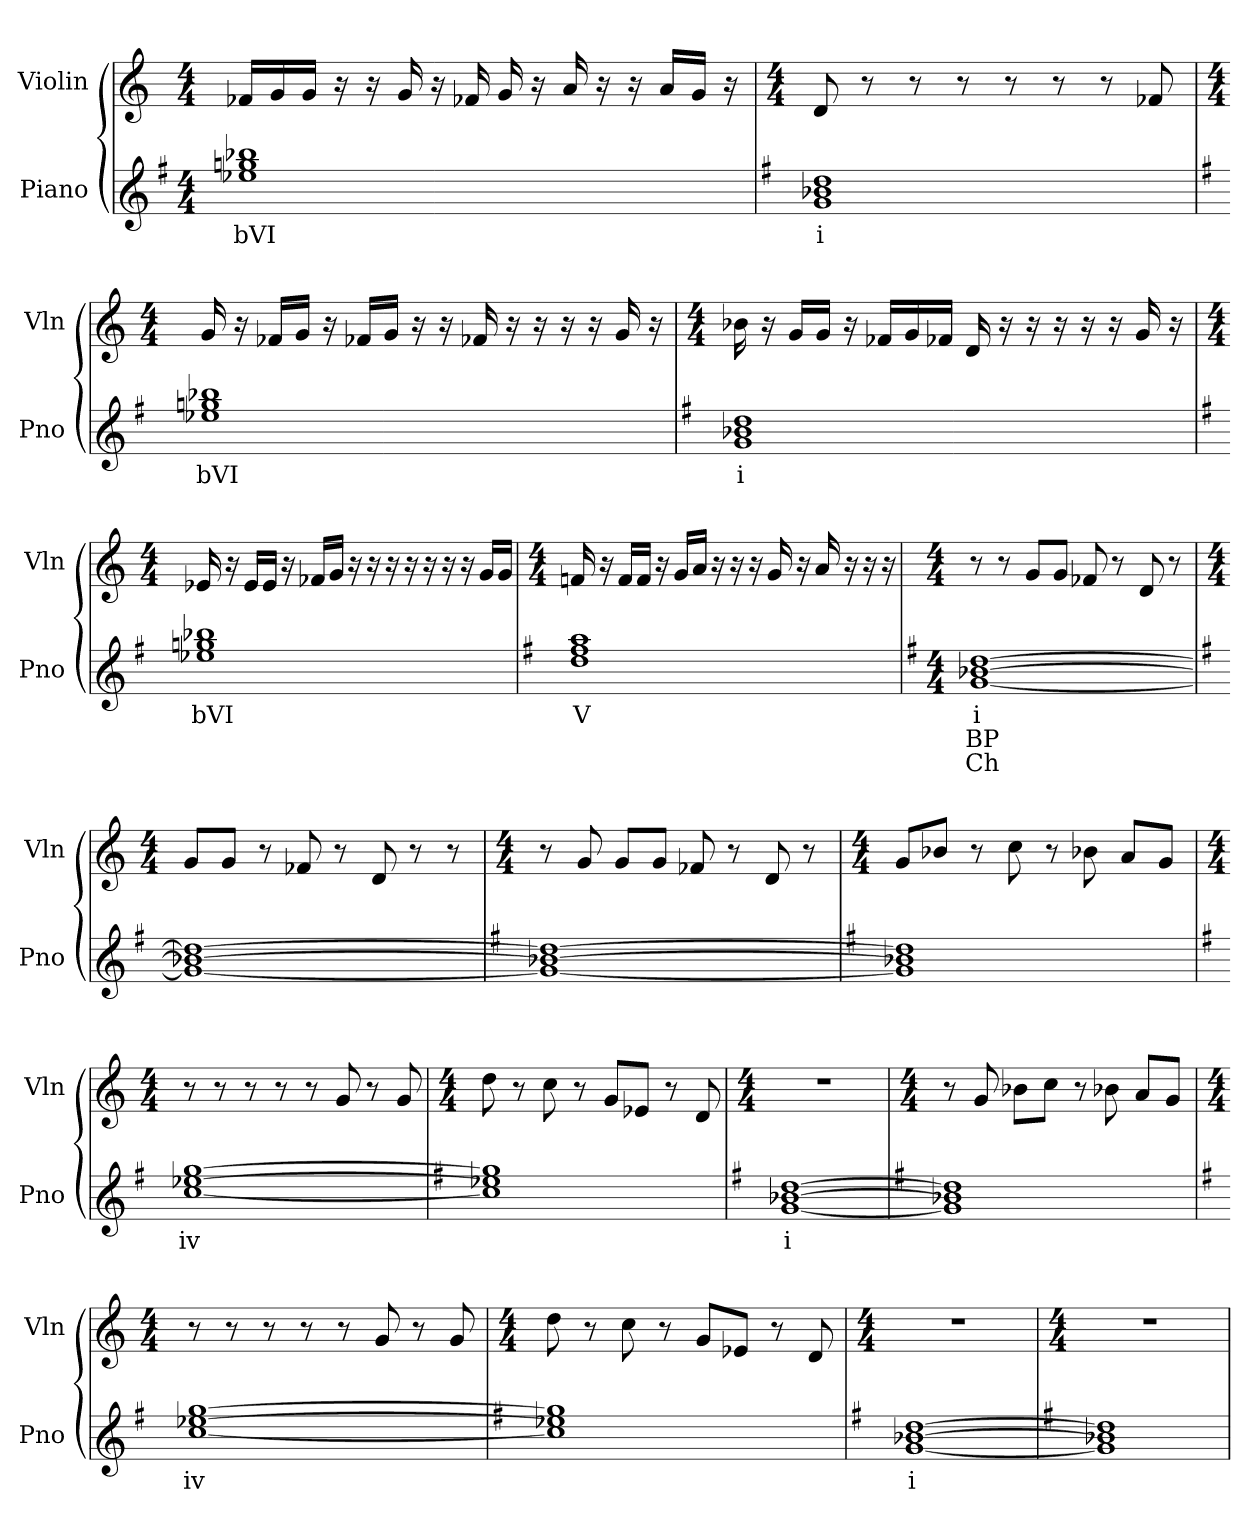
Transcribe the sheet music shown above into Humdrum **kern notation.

**kern	**text	**text	**text	**kern
*part2	*part2	*part2	*part2	*part1
*staff2	*staff2	*staff2	*staff2	*staff1
*I"Piano	*	*	*	*I"Violin
*I'Pno	*	*	*	*I'Vln
*k[f#]	*	*	*	*
*G:	*	*	*	*
*M4/4	*	*	*	*M4/4
=	=	=	=	=
1ee-X 1ggn 1bb-X	bVI	.	.	16f-XLL
.	.	.	.	16g
.	.	.	.	16gJJ
.	.	.	.	16r
.	.	.	.	16r
.	.	.	.	16g
.	.	.	.	16r
.	.	.	.	16f-X
.	.	.	.	16g
.	.	.	.	16r
.	.	.	.	16a
.	.	.	.	16r
.	.	.	.	16r
.	.	.	.	16aLL
.	.	.	.	16gJJ
.	.	.	.	16r
=	=	=	=	=
*k[f#]	*	*	*	*
*G:	*	*	*	*
*	*	*	*	*M4/4
1g 1b-X 1dd	i	.	.	8d
.	.	.	.	8r
.	.	.	.	8r
.	.	.	.	8r
.	.	.	.	8r
.	.	.	.	8r
.	.	.	.	8r
.	.	.	.	8f-X
=	=	=	=	=
*k[f#]	*	*	*	*
*G:	*	*	*	*
*	*	*	*	*M4/4
1ee-X 1ggn 1bb-X	bVI	.	.	16g
.	.	.	.	16r
.	.	.	.	16f-XLL
.	.	.	.	16gJJ
.	.	.	.	16r
.	.	.	.	16f-XLL
.	.	.	.	16gJJ
.	.	.	.	16r
.	.	.	.	16r
.	.	.	.	16f-X
.	.	.	.	16r
.	.	.	.	16r
.	.	.	.	16r
.	.	.	.	16r
.	.	.	.	16g
.	.	.	.	16r
=	=	=	=	=
*k[f#]	*	*	*	*
*G:	*	*	*	*
*	*	*	*	*M4/4
1g 1b-X 1dd	i	.	.	16b-X
.	.	.	.	16r
.	.	.	.	16gLL
.	.	.	.	16gJJ
.	.	.	.	16r
.	.	.	.	16f-XLL
.	.	.	.	16g
.	.	.	.	16f-XJJ
.	.	.	.	16d
.	.	.	.	16r
.	.	.	.	16r
.	.	.	.	16r
.	.	.	.	16r
.	.	.	.	16r
.	.	.	.	16g
.	.	.	.	16r
=	=	=	=	=
*k[f#]	*	*	*	*
*G:	*	*	*	*
*	*	*	*	*M4/4
1ee-X 1ggn 1bb-X	bVI	.	.	16e-X
.	.	.	.	16r
.	.	.	.	16e-LL
.	.	.	.	16e-JJ
.	.	.	.	16r
.	.	.	.	16f-XLL
.	.	.	.	16gJJ
.	.	.	.	16r
.	.	.	.	16r
.	.	.	.	16r
.	.	.	.	16r
.	.	.	.	16r
.	.	.	.	16r
.	.	.	.	16r
.	.	.	.	16gLL
.	.	.	.	16gJJ
=	=	=	=	=
*k[f#]	*	*	*	*
*G:	*	*	*	*
*	*	*	*	*M4/4
1dd 1ff# 1aa	V	.	.	16fn
.	.	.	.	16r
.	.	.	.	16fLL
.	.	.	.	16fJJ
.	.	.	.	16r
.	.	.	.	16gLL
.	.	.	.	16aJJ
.	.	.	.	16r
.	.	.	.	16r
.	.	.	.	16r
.	.	.	.	16g
.	.	.	.	16r
.	.	.	.	16a
.	.	.	.	16r
.	.	.	.	16r
.	.	.	.	16r
=	=	=	=	=
*k[f#]	*	*	*	*
*G:	*	*	*	*
*M4/4	*	*	*	*M4/4
[1g [1b-X [1dd	i	BP	Ch	8r
.	.	.	.	8r
.	.	.	.	8gL
.	.	.	.	8gJ
.	.	.	.	8f-X
.	.	.	.	8r
.	.	.	.	8d
.	.	.	.	8r
=	=	=	=	=
*k[f#]	*	*	*	*
*G:	*	*	*	*
*	*	*	*	*M4/4
1g_ 1b-X_ 1dd_	.	.	.	8gL
.	.	.	.	8gJ
.	.	.	.	8r
.	.	.	.	8f-X
.	.	.	.	8r
.	.	.	.	8d
.	.	.	.	8r
.	.	.	.	8r
=	=	=	=	=
*k[f#]	*	*	*	*
*G:	*	*	*	*
*	*	*	*	*M4/4
1g_ 1b-X_ 1dd_	.	.	.	8r
.	.	.	.	8g
.	.	.	.	8gL
.	.	.	.	8gJ
.	.	.	.	8f-X
.	.	.	.	8r
.	.	.	.	8d
.	.	.	.	8r
=	=	=	=	=
*k[f#]	*	*	*	*
*G:	*	*	*	*
*	*	*	*	*M4/4
1g] 1b-X] 1dd]	.	.	.	8gL
.	.	.	.	8b-XJ
.	.	.	.	8r
.	.	.	.	8cc
.	.	.	.	8r
.	.	.	.	8b-X
.	.	.	.	8aL
.	.	.	.	8gJ
=	=	=	=	=
*k[f#]	*	*	*	*
*G:	*	*	*	*
*	*	*	*	*M4/4
[1cc [1ee-X [1gg	iv	.	.	8r
.	.	.	.	8r
.	.	.	.	8r
.	.	.	.	8r
.	.	.	.	8r
.	.	.	.	8g
.	.	.	.	8r
.	.	.	.	8g
=	=	=	=	=
*k[f#]	*	*	*	*
*G:	*	*	*	*
*	*	*	*	*M4/4
1cc] 1ee-X] 1gg]	.	.	.	8dd
.	.	.	.	8r
.	.	.	.	8cc
.	.	.	.	8r
.	.	.	.	8gL
.	.	.	.	8e-XJ
.	.	.	.	8r
.	.	.	.	8d
=	=	=	=	=
*k[f#]	*	*	*	*
*G:	*	*	*	*
*	*	*	*	*M4/4
[1g [1b-X [1dd	i	.	.	1r
=	=	=	=	=
*k[f#]	*	*	*	*
*G:	*	*	*	*
*	*	*	*	*M4/4
1g] 1b-X] 1dd]	.	.	.	8r
.	.	.	.	8g
.	.	.	.	8b-XL
.	.	.	.	8ccJ
.	.	.	.	8r
.	.	.	.	8b-X
.	.	.	.	8aL
.	.	.	.	8gJ
=	=	=	=	=
*k[f#]	*	*	*	*
*G:	*	*	*	*
*	*	*	*	*M4/4
[1cc [1ee-X [1gg	iv	.	.	8r
.	.	.	.	8r
.	.	.	.	8r
.	.	.	.	8r
.	.	.	.	8r
.	.	.	.	8g
.	.	.	.	8r
.	.	.	.	8g
=	=	=	=	=
*k[f#]	*	*	*	*
*G:	*	*	*	*
*	*	*	*	*M4/4
1cc] 1ee-X] 1gg]	.	.	.	8dd
.	.	.	.	8r
.	.	.	.	8cc
.	.	.	.	8r
.	.	.	.	8gL
.	.	.	.	8e-XJ
.	.	.	.	8r
.	.	.	.	8d
=	=	=	=	=
*k[f#]	*	*	*	*
*G:	*	*	*	*
*	*	*	*	*M4/4
[1g [1b-X [1dd	i	.	.	1r
=	=	=	=	=
*k[f#]	*	*	*	*
*G:	*	*	*	*
*	*	*	*	*M4/4
1g] 1b-X] 1dd]	.	.	.	1r
=	=	=	=	=
*-	*-	*-	*-	*-
